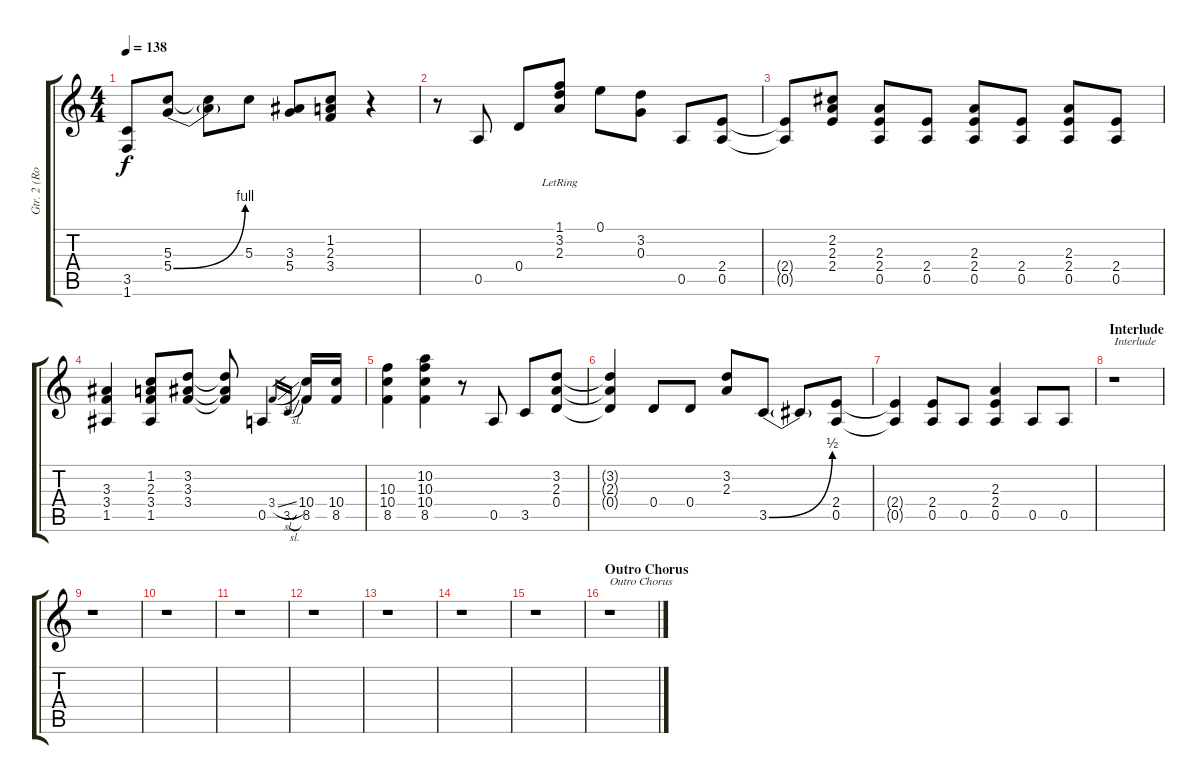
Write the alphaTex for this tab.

\track ("Gtr. 2 (Ronnie B. Good)" "Gtr. 2 (Ro") {instrument overdrivenguitar}
\staff {score tabs}
\tuning (E4 B3 G3 D3 A2 E2) {hide}
\ts (4 4)
\tempo 138
\clef g2
\ks c
(3.5 1.6).8{dy f} (5.3 5.4{be (bend 0 0 60 4)}).8 (5.3{t} 5.4{t}).8 5.3.8 (3.3 5.4).8 (1.2 2.3 3.4).8 r.4 |
r.8 0.5.8 0.4.8 (1.1{lr} 3.2{lr} 2.3{lr}).8 0.1.8 (3.2 0.3).8 0.5.8 (2.4 0.5).8 |
(2.4{t} 0.5{t}).8 (2.2 2.3 2.4).8 (2.3 2.4 0.5).8 (2.4 0.5).8 (2.3 2.4 0.5).8 (2.4 0.5).8 (2.3 2.4 0.5).8 (2.4 0.5).8 |
(3.3 3.4 1.5).4 (1.2 2.3 3.4 1.5).8 (3.2 3.3 3.4).8 (3.2{t} 3.3{t} 3.4{t}).8 0.5.4 3.4{sl}.16{gr} 3.5{sl}.16{gr} (10.4 8.5).16 (10.4 8.5).16 |
(10.3 10.4 8.5).4 (10.2 10.3 10.4 8.5).4 r.8 0.5.8 3.5.8 (3.2 2.3 0.4).8 |
(3.2{t} 2.3{t} 0.4{t}).4 0.4.8 0.4.8 (3.2 2.3).8 3.5{be (bend 0 0 60 2)}.8 3.5{t}.8 (2.4 0.5).8 |
(2.4{t} 0.5{t}).4 (2.4 0.5).8 0.5.8 (2.3 2.4 0.5).4 0.5.8 0.5.8 |
\section ("" "Interlude")
r.1{txt "Interlude"} |
r.1 |
r.1 |
r.1 |
r.1 |
r.1 |
r.1 |
r.1 |
\section ("" "Outro Chorus")
r.1{txt "Outro Chorus"}
